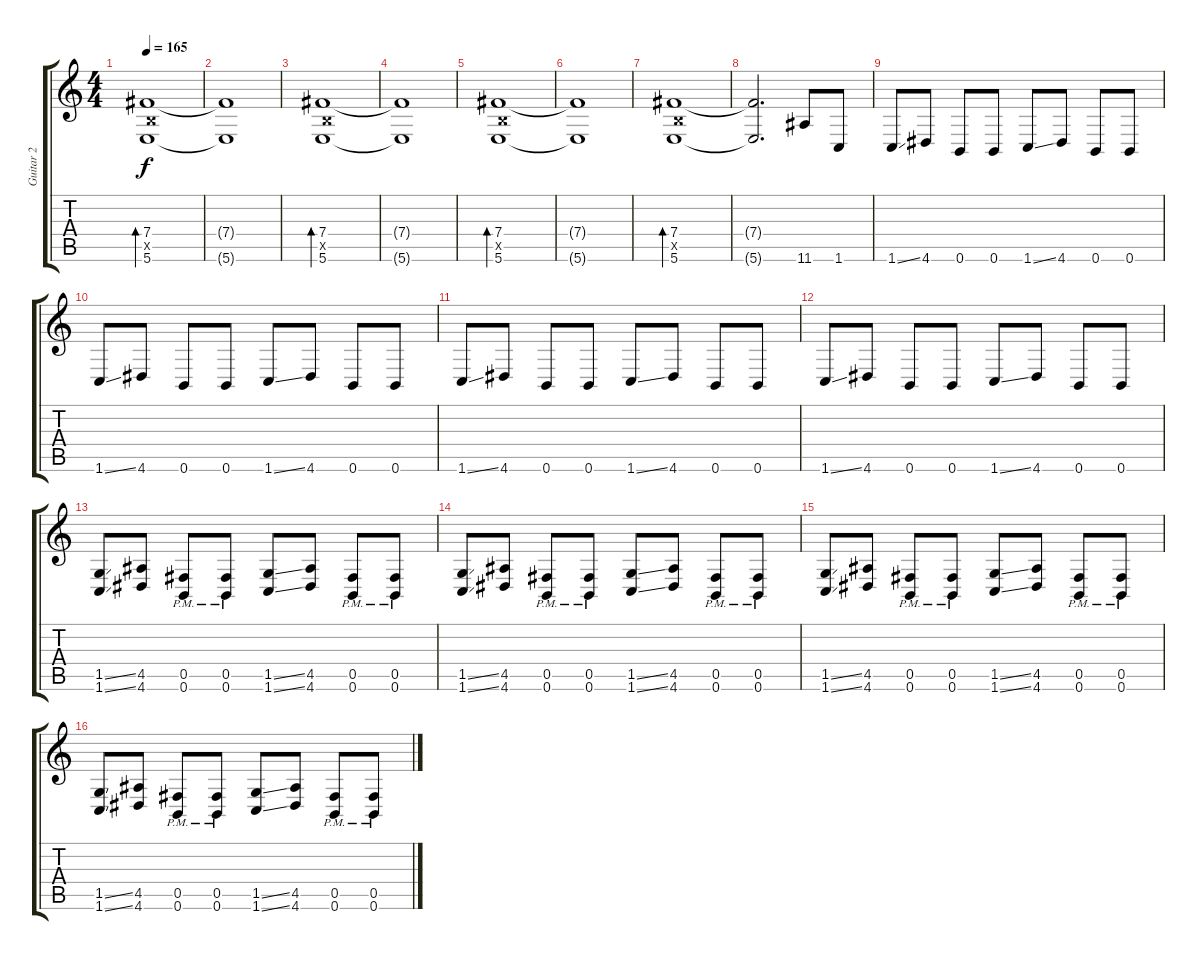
\track ("Guitar 2" "Guitar 2") {instrument distortionguitar}
\staff {score tabs}
\tuning (Db4 Ab3 E3 B2 Gb2 B1) {hide}
\ts (4 4)
\tempo 165
\clef g2
\ks c
(7.4 5.5{x} 5.6).1{bd 60 dy f} |
(7.4{t} 5.6{t}).1 |
(7.4 5.5{x} 5.6).1{bd 60} |
(7.4{t} 5.6{t}).1 |
(7.4 5.5{x} 5.6).1{bd 60} |
(7.4{t} 5.6{t}).1 |
(7.4 5.5{x} 5.6).1{bd 60} |
(7.4{t} 5.6{t}).2{d} 11.6.8 1.6.8 |
1.6{ss}.8{volume 6} 4.6.8 0.6.8 0.6.8 1.6{ss}.8 4.6.8 0.6.8 0.6.8 |
1.6{ss}.8 4.6.8 0.6.8 0.6.8 1.6{ss}.8 4.6.8 0.6.8 0.6.8 |
1.6{ss}.8 4.6.8 0.6.8 0.6.8 1.6{ss}.8 4.6.8 0.6.8 0.6.8 |
1.6{ss}.8 4.6.8 0.6.8 0.6.8 1.6{ss}.8 4.6.8 0.6.8 0.6.8 |
(1.5{ss} 1.6{ss}).8{volume 14} (4.5 4.6).8 (0.5{pm} 0.6).8 (0.5{pm} 0.6).8 (1.5{ss} 1.6{ss}).8 (4.5 4.6).8 (0.5{pm} 0.6).8 (0.5{pm} 0.6).8 |
(1.5{ss} 1.6{ss}).8 (4.5 4.6).8 (0.5{pm} 0.6).8 (0.5{pm} 0.6).8 (1.5{ss} 1.6{ss}).8 (4.5 4.6).8 (0.5{pm} 0.6).8 (0.5{pm} 0.6).8 |
(1.5{ss} 1.6{ss}).8 (4.5 4.6).8 (0.5{pm} 0.6).8 (0.5{pm} 0.6).8 (1.5{ss} 1.6{ss}).8 (4.5 4.6).8 (0.5{pm} 0.6).8 (0.5{pm} 0.6).8 |
(1.5{ss} 1.6{ss}).8 (4.5 4.6).8 (0.5{pm} 0.6).8 (0.5{pm} 0.6).8 (1.5{ss} 1.6{ss}).8 (4.5 4.6).8 (0.5{pm} 0.6).8 (0.5{pm} 0.6).8
